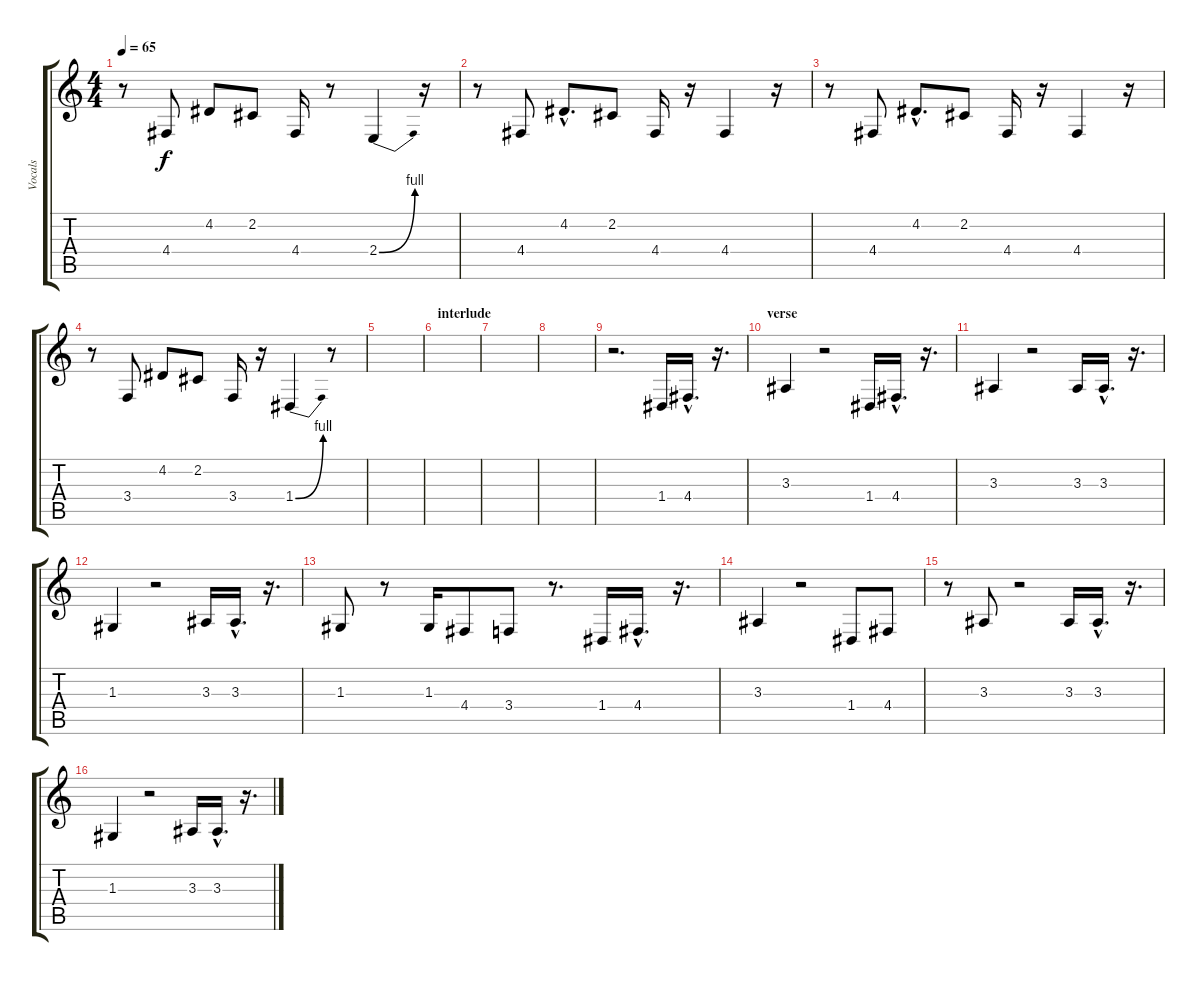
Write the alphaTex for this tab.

\track ("Vocals" "Vocals") {instrument flute}
\staff {score tabs}
\tuning (E4 B3 G3 D3 A2 E2) {hide}
\ts (4 4)
\tempo 65
\clef g2
\ks c
r.8{dy f} 4.4.8 4.2.8 2.2.8 4.4.16 r.8 2.4{be (bend 0 0 60 4)}.4 r.16 |
r.8 4.4.8 4.2{hac}.8{d} 2.2.8 4.4.16 r.16 4.4.4 r.16 |
r.8 4.4.8 4.2{hac}.8{d} 2.2.8 4.4.16 r.16 4.4.4 r.16 |
r.8 3.4.8 4.2.8 2.2.8 3.4.16 r.16 1.4{be (bend 0 0 60 4)}.4 r.8 |
|
\section ("" "interlude")
|
|
|
r.2{d} 1.4.16 4.4{hac}.16{d} r.16{d} |
\section ("" "verse")
3.3.4 r.2 1.4.16 4.4{hac}.16{d} r.16{d} |
3.3.4 r.2 3.3.16 3.3{hac}.16{d} r.16{d} |
1.3.4 r.2 3.3.16 3.3{hac}.16{d} r.16{d} |
1.3.8 r.8 1.3.16 4.4.8 3.4.8 r.8{d} 1.4.16 4.4{hac}.16{d} r.16{d} |
3.3.4 r.2 1.4.8 4.4.8 |
r.8 3.3.8 r.2 3.3.16 3.3{hac}.16{d} r.16{d} |
1.3.4 r.2 3.3.16 3.3{hac}.16{d} r.16{d}
